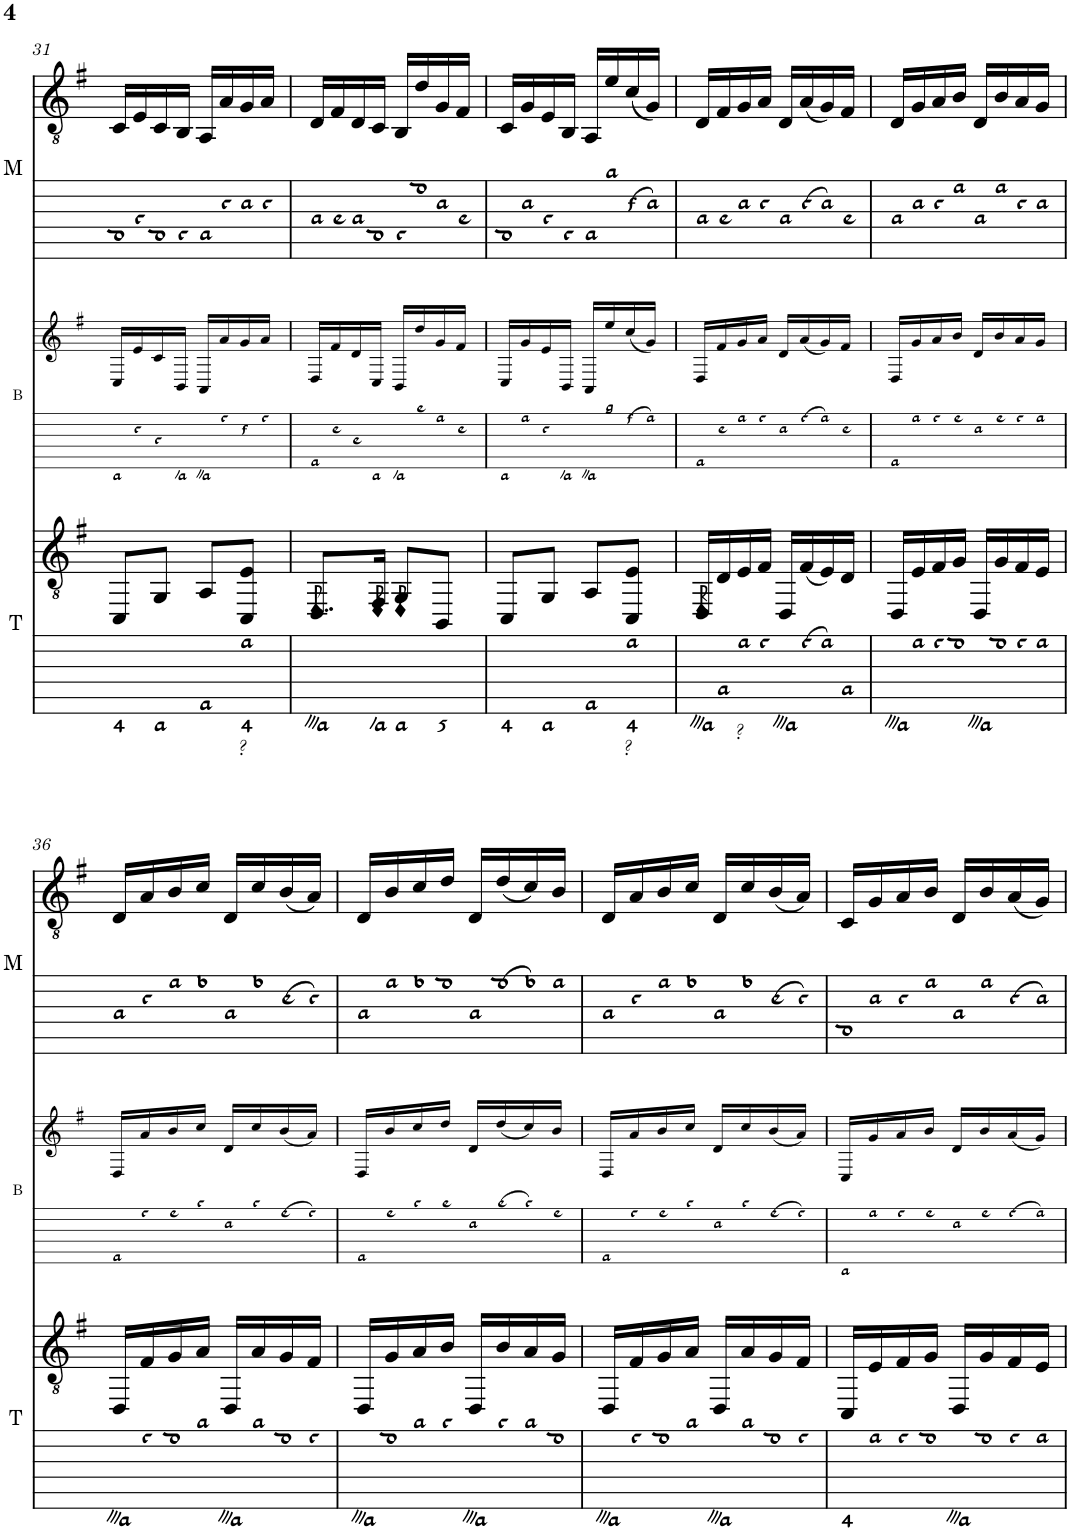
**kern	**kern	**kern	**kern	**kern	**kern
*part3	*part3	*part2	*part2	*part1	*part1
*staff6	*staff5	*staff4	*staff3	*staff2	*staff1
*I"T	*	*I"B	*	*I"M	*
*I'T	*	*I'B	*	*I'M	*
!!LO:PB:g=z
*	*clefGv2	*	*clefG2	*	*clefGv2
*k[f#]	*k[f#]	*k[f#]	*k[f#]	*k[f#]	*k[f#]
*M2/4	*M2/4	*M2/4	*M2/4	*M2/4	*M2/4
=31	=31	=31	=31	=31	=31
8CCL	8CC/L	16CLL	16C/LL	16CLL	16C/LL
.	.	16eJ	16e/	16EJ	16E/
8GGJ	8GG/J	16cL	16c/	16CL	16C/
.	.	16BBJJ	16BB/JJ	16BBJJ	16BB/JJ
8AAL	8AA/L	16AALL	16AA/LL	16AALL	16AA/LL
.	.	16aJ	16a/	16AJ	16A/
!LO:TX:b:i:t=?	!	!	!	!	!
8CC\ 8E\J	8CC/ 8E/J	16gL	16g/	16GL	16G/
.	.	16aJJ	16a/JJ	16AJJ	16A/JJ
=32	=32	=32	=32	=32	=32
8.DDL	8.DD/L	16DLL	16D/LL	16DLL	16D/LL
.	.	16f#J	16f#/	16F#J	16F#/
.	.	16dL	16d/	16DL	16D/
16FF#Jk	16FF#/Jk	16CJJ	16C/JJ	16CJJ	16C/JJ
8GGL	8GG/L	16BBLL	16BB/LL	16BBLL	16BB/LL
.	.	16ddJ	16dd/	16dJ	16d/
8BBBJ	8BBB/J	16gL	16g/	16GL	16G/
.	.	16f#JJ	16f#/JJ	16F#JJ	16F#/JJ
=33	=33	=33	=33	=33	=33
8CCL	8CC/L	16CLL	16C/LL	16CLL	16C/LL
.	.	16gJ	16g/	16GJ	16G/
8GGJ	8GG/J	16eL	16e/	16EL	16E/
.	.	16BBJJ	16BB/JJ	16BBJJ	16BB/JJ
8AAL	8AA/L	16AALL	16AA/LL	16AALL	16AA/LL
.	.	16eeJ	16ee/	16eJ	16e/
!LO:TX:b:i:t=?	!	!	!	!	!
8CC\ 8E\J	8CC/ 8E/J	16ccL	(16cc/	16cL	(16c/
.	.	16gJJ	16g/JJ)	16GJJ	16G/JJ)
=34	=34	=34	=34	=34	=34
16DDLL	16DD/LL	16DLL	16D/LL	16DLL	16D/LL
16DJ	16D/	16f#J	16f#/	16F#J	16F#/
!LO:TX:b:i:t=?	!	!	!	!	!
16EL	16E/	16gL	16g/	16GL	16G/
16F#JJ	16F#/JJ	16aJJ	16a/JJ	16AJJ	16A/JJ
16DDLL	16DD/LL	16dLL	16d/LL	16DLL	16D/LL
16F#J	(16F#/	16aJ	(16a/	16AJ	(16A/
16EL	16E/)	16gL	16g/)	16GL	16G/)
16DJJ	16D/JJ	16f#JJ	16f#/JJ	16F#JJ	16F#/JJ
=35	=35	=35	=35	=35	=35
16DDLL	16DD/LL	16DLL	16D/LL	16DLL	16D/LL
16EJ	16E/	16gJ	16g/	16GJ	16G/
16F#L	16F#/	16aL	16a/	16AL	16A/
16GJJ	16G/JJ	16bJJ	16b/JJ	16BJJ	16B/JJ
16DDLL	16DD/LL	16dLL	16d/LL	16DLL	16D/LL
16GJ	16G/	16bJ	16b/	16BJ	16B/
16F#L	16F#/	16aL	16a/	16AL	16A/
16EJJ	16E/JJ	16gJJ	16g/JJ	16GJJ	16G/JJ
!!LO:LB:g=z
=36	=36	=36	=36	=36	=36
16DDLL	16DD/LL	16DLL	16D/LL	16DLL	16D/LL
16F#J	16F#/	16aJ	16a/	16AJ	16A/
16GL	16G/	16bL	16b/	16BL	16B/
16AJJ	16A/JJ	16ccJJ	16cc/JJ	16cJJ	16c/JJ
16DDLL	16DD/LL	16dLL	16d/LL	16DLL	16D/LL
16AJ	16A/	16ccJ	16cc/	16cJ	16c/
16GL	16G/	16bL	(16b/	16BL	(16B/
16F#JJ	16F#/JJ	16aJJ	16a/JJ)	16AJJ	16A/JJ)
=37	=37	=37	=37	=37	=37
16DDLL	16DD/LL	16DLL	16D/LL	16DLL	16D/LL
16GJ	16G/	16bJ	16b/	16BJ	16B/
16AL	16A/	16ccL	16cc/	16cL	16c/
16BJJ	16B/JJ	16ddJJ	16dd/JJ	16dJJ	16d/JJ
16DDLL	16DD/LL	16dLL	16d/LL	16DLL	16D/LL
16BJ	16B/	16ddJ	(16dd/	16dJ	(16d/
16AL	16A/	16ccL	16cc/)	16cL	16c/)
16GJJ	16G/JJ	16bJJ	16b/JJ	16BJJ	16B/JJ
=38	=38	=38	=38	=38	=38
16DDLL	16DD/LL	16DLL	16D/LL	16DLL	16D/LL
16F#J	16F#/	16aJ	16a/	16AJ	16A/
16GL	16G/	16bL	16b/	16BL	16B/
16AJJ	16A/JJ	16ccJJ	16cc/JJ	16cJJ	16c/JJ
16DDLL	16DD/LL	16dLL	16d/LL	16DLL	16D/LL
16AJ	16A/	16ccJ	16cc/	16cJ	16c/
16GL	16G/	16bL	(16b/	16BL	(16B/
16F#JJ	16F#/JJ	16aJJ	16a/JJ)	16AJJ	16A/JJ)
=39	=39	=39	=39	=39	=39
16CCLL	16CC/LL	16CLL	16C/LL	16CLL	16C/LL
16EJ	16E/	16gJ	16g/	16GJ	16G/
16F#L	16F#/	16aL	16a/	16AL	16A/
16GJJ	16G/JJ	16bJJ	16b/JJ	16BJJ	16B/JJ
16DDLL	16DD/LL	16dLL	16d/LL	16DLL	16D/LL
16GJ	16G/	16bJ	16b/	16BJ	16B/
16F#L	16F#/	16aL	(16a/	16AL	(16A/
16EJJ	16E/JJ	16gJJ	16g/JJ)	16GJJ	16G/JJ)
=	=	=	=	=	=
*-	*-	*-	*-	*-	*-
